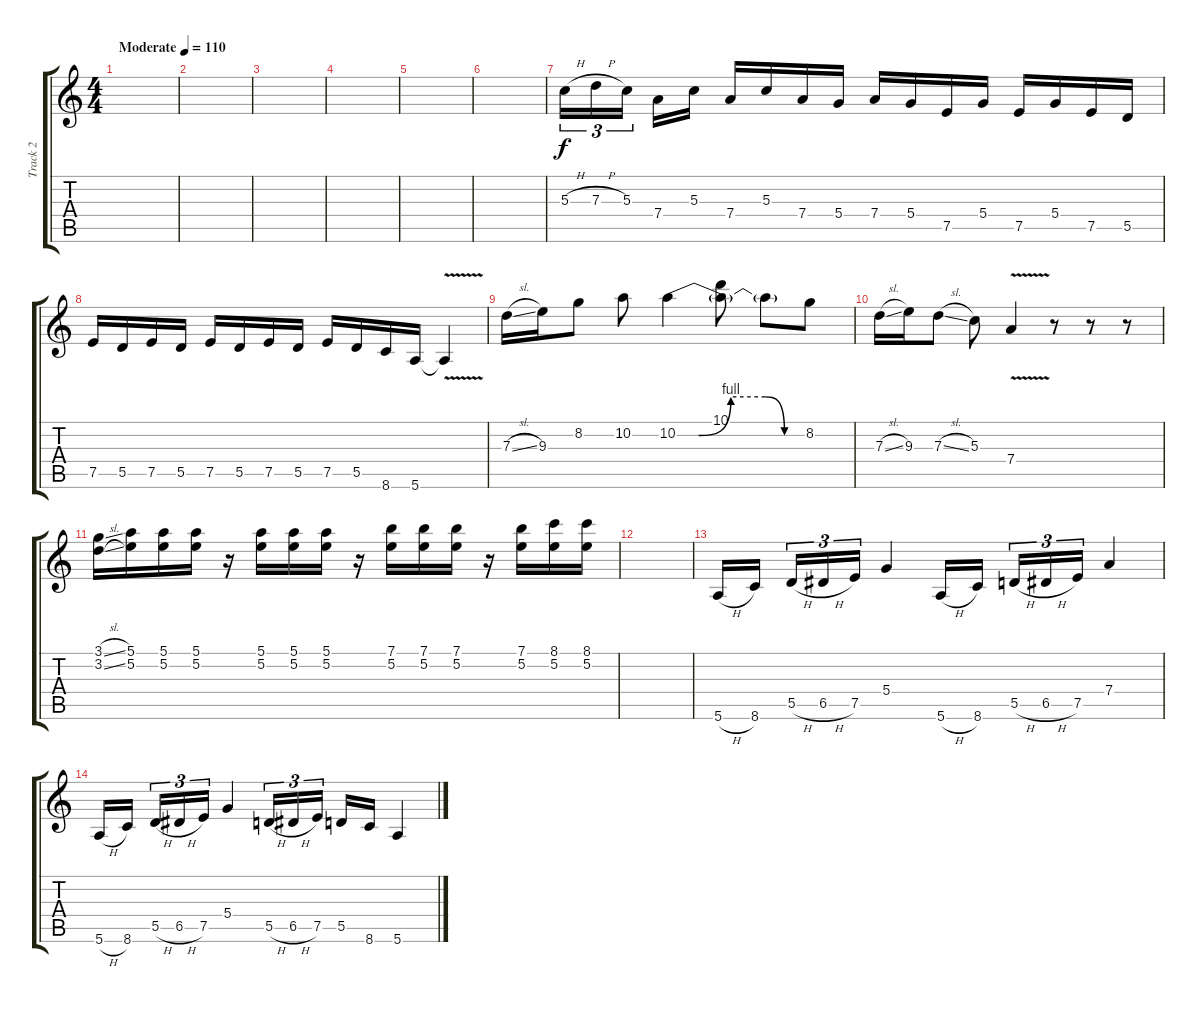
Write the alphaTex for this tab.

\track ("Track 2" "Track 2") {instrument distortionguitar}
\staff {score tabs}
\tuning (E4 B3 G3 D3 A2 E2) {hide}
\ts (4 4)
\tempo (110 "Moderate")
\clef g2
\ks c
|
|
|
|
|
|
5.3{h}.16{tu (3 2)} 7.3{h}.16{tu (3 2)} 5.3.16{tu (3 2) beam splitsecondary} 7.4.16 5.3.16 7.4.16 5.3.16 7.4.16 5.4.16 7.4.16 5.4.16 7.5.16 5.4.16 7.5.16 5.4.16 7.5.16 5.5.16 |
7.5.16 5.5.16 7.5.16 5.5.16 7.5.16 5.5.16 7.5.16 5.5.16 7.5.16 5.5.16 8.6.16 5.6.16 5.6{v t}.4 |
7.3{sl}.16 9.3.16 8.2.8 10.2.8 10.2{be (custom 0 0 10 0 25 4 41 4 50 0 60 0)}.4 (10.1 10.2{t}).8 10.2{t}.8 8.2.8 |
7.3{sl}.16 9.3.16 7.3{sl}.8 5.3.8 7.4{v}.4 r.8 r.8 r.8 |
(3.1{sl} 3.2{sl}).16 (5.1 5.2).16 (5.1 5.2).16 (5.1 5.2).16 r.16 (5.1 5.2).16 (5.1 5.2).16 (5.1 5.2).16 r.16 (7.1 5.2).16 (7.1 5.2).16 (7.1 5.2).16 r.16 (7.1 5.2).16 (8.1 5.2).16 (8.1 5.2).16 |
|
5.6{h}.16 8.6.16{beam splitsecondary} 5.5{h}.16{tu (3 2)} 6.5{h}.16{tu (3 2)} 7.5.16{tu (3 2)} 5.4.4 5.6{h}.16 8.6.16{beam splitsecondary} 5.5{h}.16{tu (3 2)} 6.5{h}.16{tu (3 2)} 7.5.16{tu (3 2)} 7.4.4 |
5.6{h}.16 8.6.16{beam splitsecondary} 5.5{h}.16{tu (3 2)} 6.5{h}.16{tu (3 2)} 7.5.16{tu (3 2)} 5.4.4 5.5{h}.16{tu (3 2)} 6.5{h}.16{tu (3 2)} 7.5.16{tu (3 2) beam splitsecondary} 5.5.16 8.6.16 5.6.4
